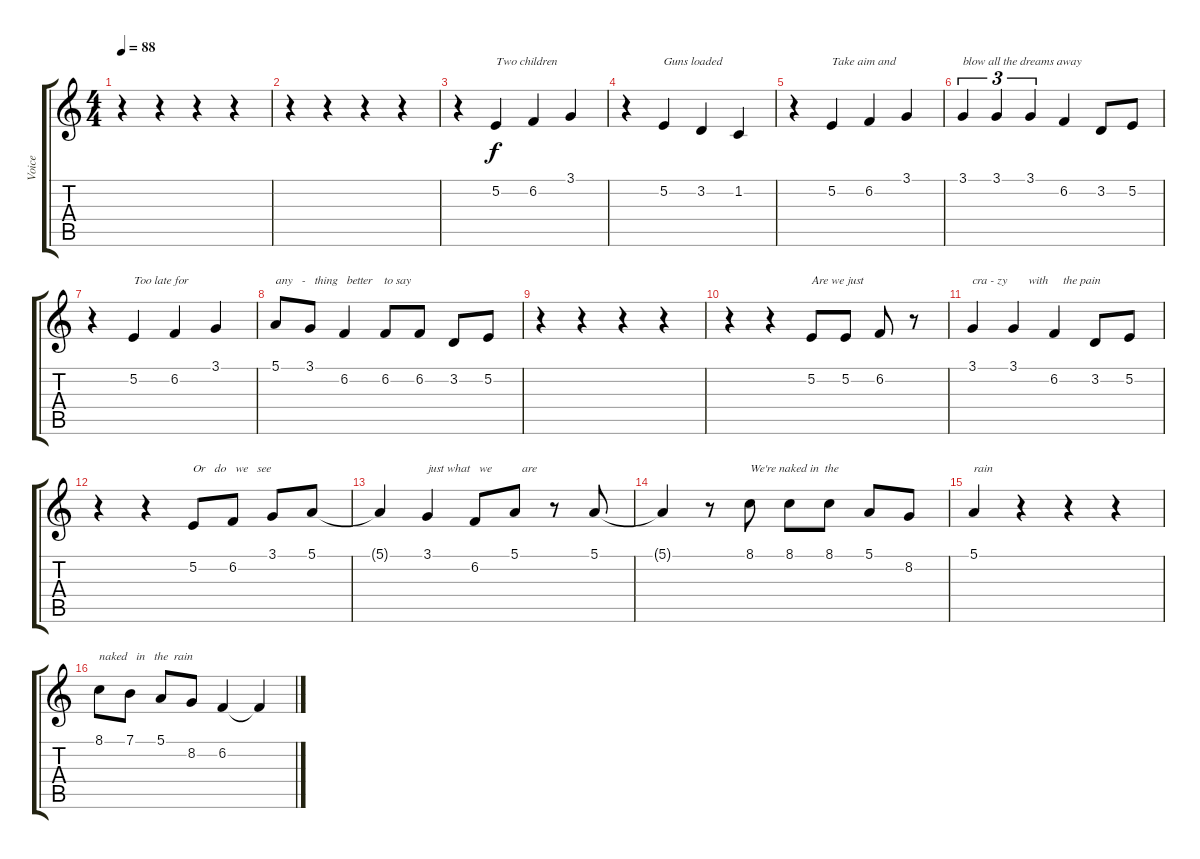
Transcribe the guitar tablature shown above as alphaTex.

\track ("Voice" "Voice") {instrument violin}
\staff {score tabs}
\tuning (E4 B3 G3 D3 A2 E2) {hide}
\ts (4 4)
\tempo 88
\clef g2
\ks c
r.4{dy f} r.4 r.4 r.4 |
r.4 r.4 r.4 r.4 |
r.4 5.2.4{txt "Two children"} 6.2.4 3.1.4 |
r.4 5.2.4{txt "Guns loaded"} 3.2.4 1.2.4 |
r.4 5.2.4{txt "Take aim and"} 6.2.4 3.1.4 |
3.1.4{tu (3 2) txt "blow all the dreams away"} 3.1.4{tu (3 2)} 3.1.4{tu (3 2)} 6.2.4 3.2.8 5.2.8 |
r.4 5.2.4{txt "Too late for"} 6.2.4 3.1.4 |
5.1.8{txt "any   -   thing   better    to say"} 3.1.8 6.2.4 6.2.8 6.2.8 3.2.8 5.2.8 |
r.4 r.4 r.4 r.4 |
r.4 r.4 5.2.8{txt "Are we just"} 5.2.8 6.2.8 r.8 |
3.1.4{txt "cra - zy       with     the pain"} 3.1.4 6.2.4 3.2.8 5.2.8 |
r.4 r.4 5.2.8{txt "Or   do   we   see "} 6.2.8 3.1.8 5.1.8 |
5.1{t}.4 3.1.4{txt "just what   we          are"} 6.2.8 5.1.8 r.8 5.1.8 |
5.1{t}.4 r.8 8.1.8{txt "We're naked in  the"} 8.1.8 8.1.8 5.1.8 8.2.8 |
5.1.4{txt "rain"} r.4 r.4 r.4 |
8.1.8{txt "naked   in   the  rain"} 7.1.8 5.1.8 8.2.8 6.2.4 6.2{t}.4
